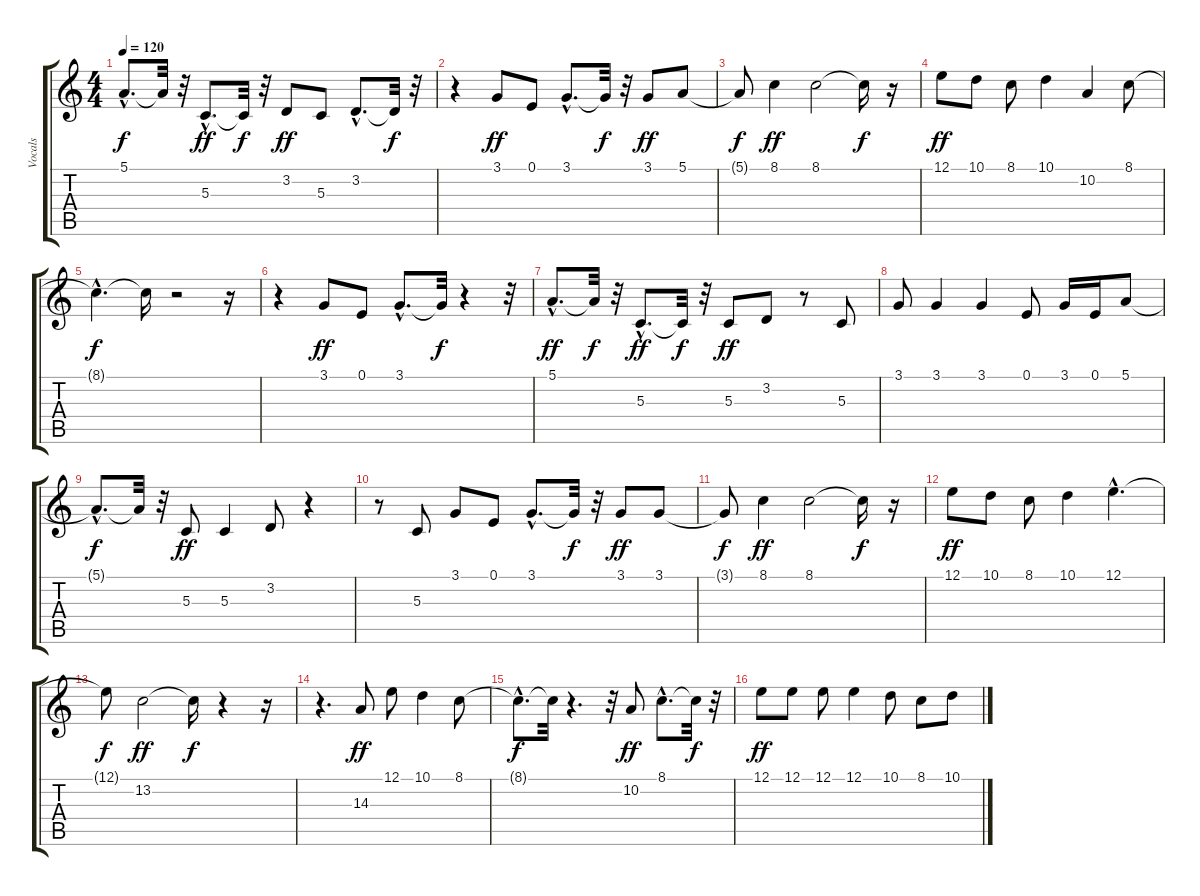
\track ("Vocals" "Vocals") {instrument flute}
\staff {score tabs}
\tuning (E4 B3 G3 D3 A2 E2) {hide}
\ts (4 4)
\tempo 120
\clef g2
\ks c
5.1{hac t}.8{d dy f} 5.1{t}.32 r.32 5.3{hac}.8{d dy ff} 5.3{t}.32{dy f} r.32 3.2.8{dy ff} 5.3.8 3.2{hac}.8{d} 3.2{t}.32{dy f} r.32 |
r.4 3.1.8{dy ff} 0.1.8 3.1{hac}.8{d} 3.1{t}.32{dy f} r.32 3.1.8{dy ff} 5.1.8 |
5.1{t}.8{dy f} 8.1.4{dy ff} 8.1.2 8.1{t}.16{dy f} r.16 |
12.1.8{dy ff} 10.1.8 8.1.8 10.1.4 10.2.4 8.1.8 |
8.1{hac t}.4{d dy f} 8.1{t}.16 r.2 r.16 |
r.4 3.1.8{dy ff} 0.1.8 3.1{hac}.8{d} 3.1{t}.32{dy f} r.4 r.32 |
5.1{hac}.8{d dy ff} 5.1{t}.32{dy f} r.32 5.3{hac}.8{d dy ff} 5.3{t}.32{dy f} r.32 5.3.8{dy ff} 3.2.8 r.8 5.3.8 |
3.1.8 3.1.4 3.1.4 0.1.8 3.1.16 0.1.16 5.1.8 |
5.1{hac t}.8{d dy f} 5.1{t}.32 r.32 5.3.8{dy ff} 5.3.4 3.2.8 r.4 |
r.8 5.3.8 3.1.8 0.1.8 3.1{hac}.8{d} 3.1{t}.32{dy f} r.32 3.1.8{dy ff} 3.1.8 |
3.1{t}.8{dy f} 8.1.4{dy ff} 8.1.2 8.1{t}.16{dy f} r.16 |
12.1.8{dy ff} 10.1.8 8.1.8 10.1.4 12.1{hac}.4{d} |
12.1{t}.8{dy f} 13.2.2{dy ff} 13.2{t}.16{dy f} r.4 r.16 |
r.4{d} 14.3.8{dy ff} 12.1.8 10.1.4 8.1.8 |
8.1{hac t}.8{d dy f} 8.1{t}.32 r.4{d} r.32 10.2.8{dy ff} 8.1{hac}.8{d} 8.1{t}.32{dy f} r.32 |
12.1.8{dy ff} 12.1.8 12.1.8 12.1.4 10.1.8 8.1.8 10.1.8
